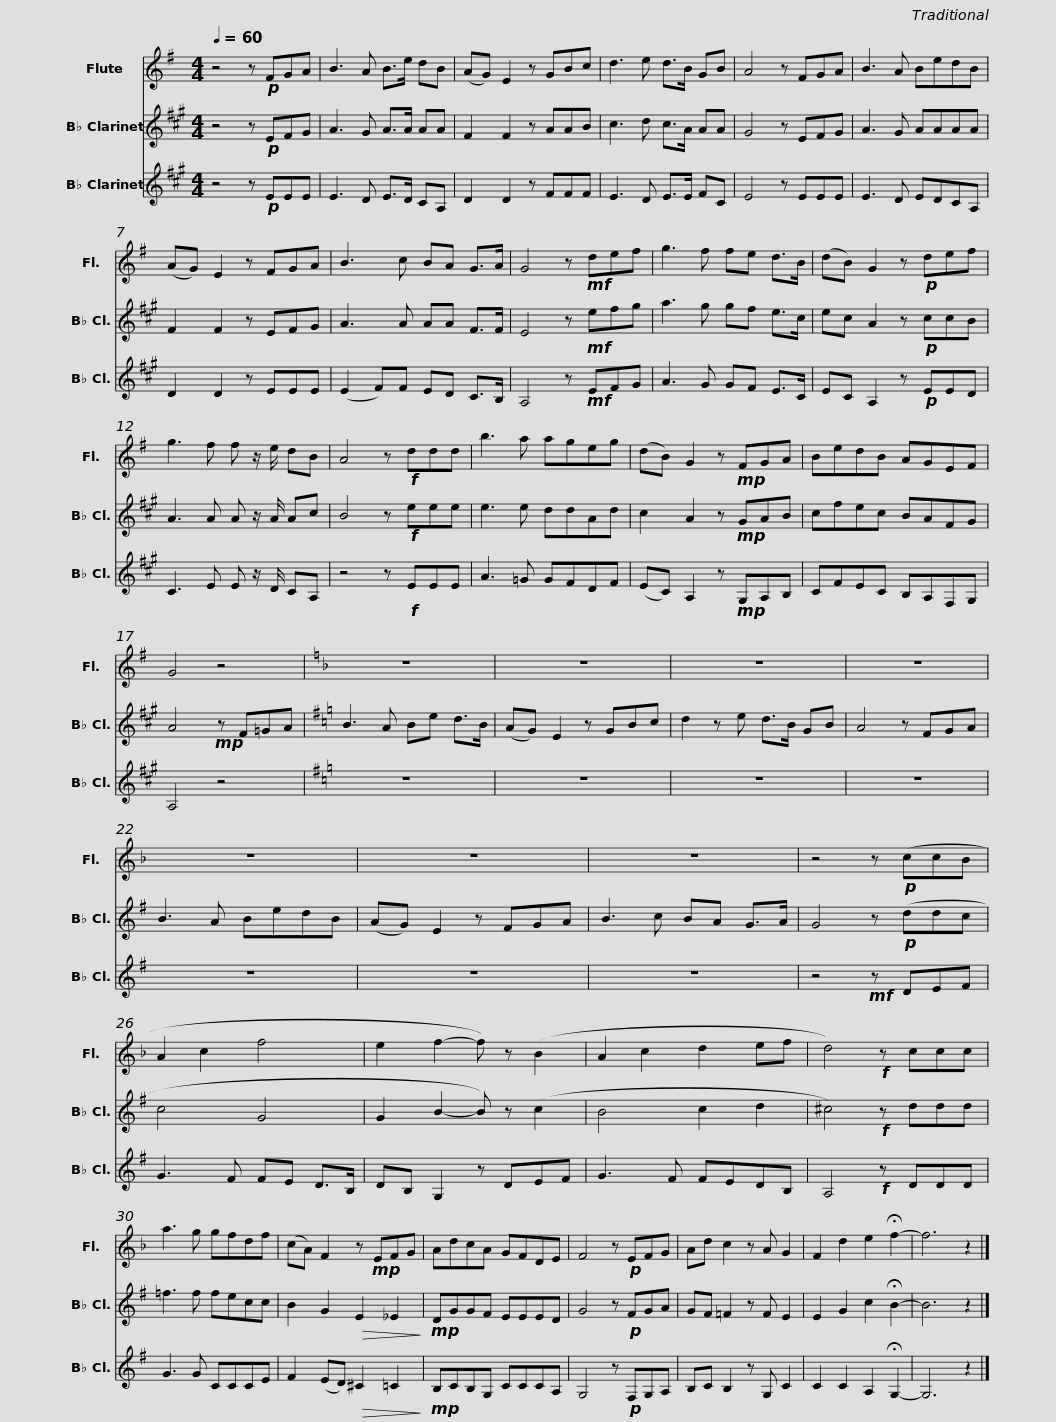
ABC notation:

X:1
%%score 1 2 3
L:1/8
Q:1/4=60
M:4/4
I:linebreak $
K:G
V:1 treble
V:2 treble transpose=-2
V:3 treble transpose=-2
V:1
 z4 z!p! FGA | B3 A B>e dB | (AG) E2 z GBc | d3 e d>B GB | A4 z FGA |$ %5
 B3 A BedB | (AG) E2 z FGA | B3 c BA G>A | G4 z!mf! def | g3 f fe d>B |$ %10
 (dB) G2 z!p! def | g3 f f z/ e/ dB | A4 z!f! ddd | b3 a ageg | (dB) G2 z!mp! FGA |$ %15
 BedB AGEF | G4 z4 |[K:F] z8 | z8 | z8 |$ %20
 z8 | z8 | z8 | z8 | z4 z!p! (ccB | %25
 A2 c2 f4 |$ e2 f2- f) z (B2 | A2 c2 d2 ef | d4)!f! z ccc | a3 g gfdf | %30
 (cA) F2 z!mp! EFG |$ AdcA GFDE | F4 z!p! EFG | Ad c2 z A G2 | F2 d2 e2 !fermata!f2- | %35
 f6 z2 |] %36
V:2
[K:A] z4 z!p! EFG | A3 G A>A AA | F2 F2 z AAB | c3 d c>A AA | G4 z EFG |$ %5
 A3 G AAAA | F2 F2 z EFG | A3 A AA F>F | E4 z!mf! efg | a3 g gf e>c |$ %10
 ec A2 z!p! ccB | A3 A A z/ A/ Ac | B4 z!f! eee | e3 e ddAd | c2 A2 z!mp! GAB |$ %15
 cfec BAFG | A4!mp! z F=GA |[K:G] B3 A Be d>B | (AG) E2 z GBc | d2 z e d>B GB |$ %20
 A4 z FGA | B3 A BedB | (AG) E2 z FGA | B3 c BA G>A | G4 z!p! (ddc | %25
 c4 G4 |$ G2 B2- B) z (c2 | B4 c2 d2 | ^c4)!f! z ddd | =f3 f fecc | %30
 B2 G2!>(! E2 _E2!>)! |$!mp! DGGF EEED | G4 z!p! FGA | GF =F2 z F E2 | E2 G2 c2 !fermata!B2- | %35
 B6 z2 |] %36
V:3
[K:A] z4 z!p! EEE | E3 D E>D CA, | D2 D2 z FFF | E3 D E>E FC | E4 z EEE |$ %5
 E3 D EDCA, | D2 D2 z EEE | (E2 F)F ED C>B, | A,4 z!mf! EFG | A3 G GF E>C |$ %10
 EC A,2 z!p! EED | C3 E E z/ D/ CA, | z4 z!f! EEE | A3 =G GFDF | (EC) A,2 z!mp! G,A,B, |$ %15
 CFEC B,A,F,G, | A,4 z4 |[K:G] z8 | z8 | z8 |$ %20
 z8 | z8 | z8 | z8 | z4!mf! z DEF | %25
 G3 F FE D>B, |$ DB, G,2 z DEF | G3 F FEDB, | A,4!f! z DDD | G3 G CCCE | %30
 F2 (ED)!>(! ^C2 =C2!>)! |$!mp! B,CB,G, CCCA, | G,4 z!p! F,G,A, | B,C B,2 z G, C2 | C2 C2 A,2 !fermata!G,2- | %35
 G,6 z2 |] %36
